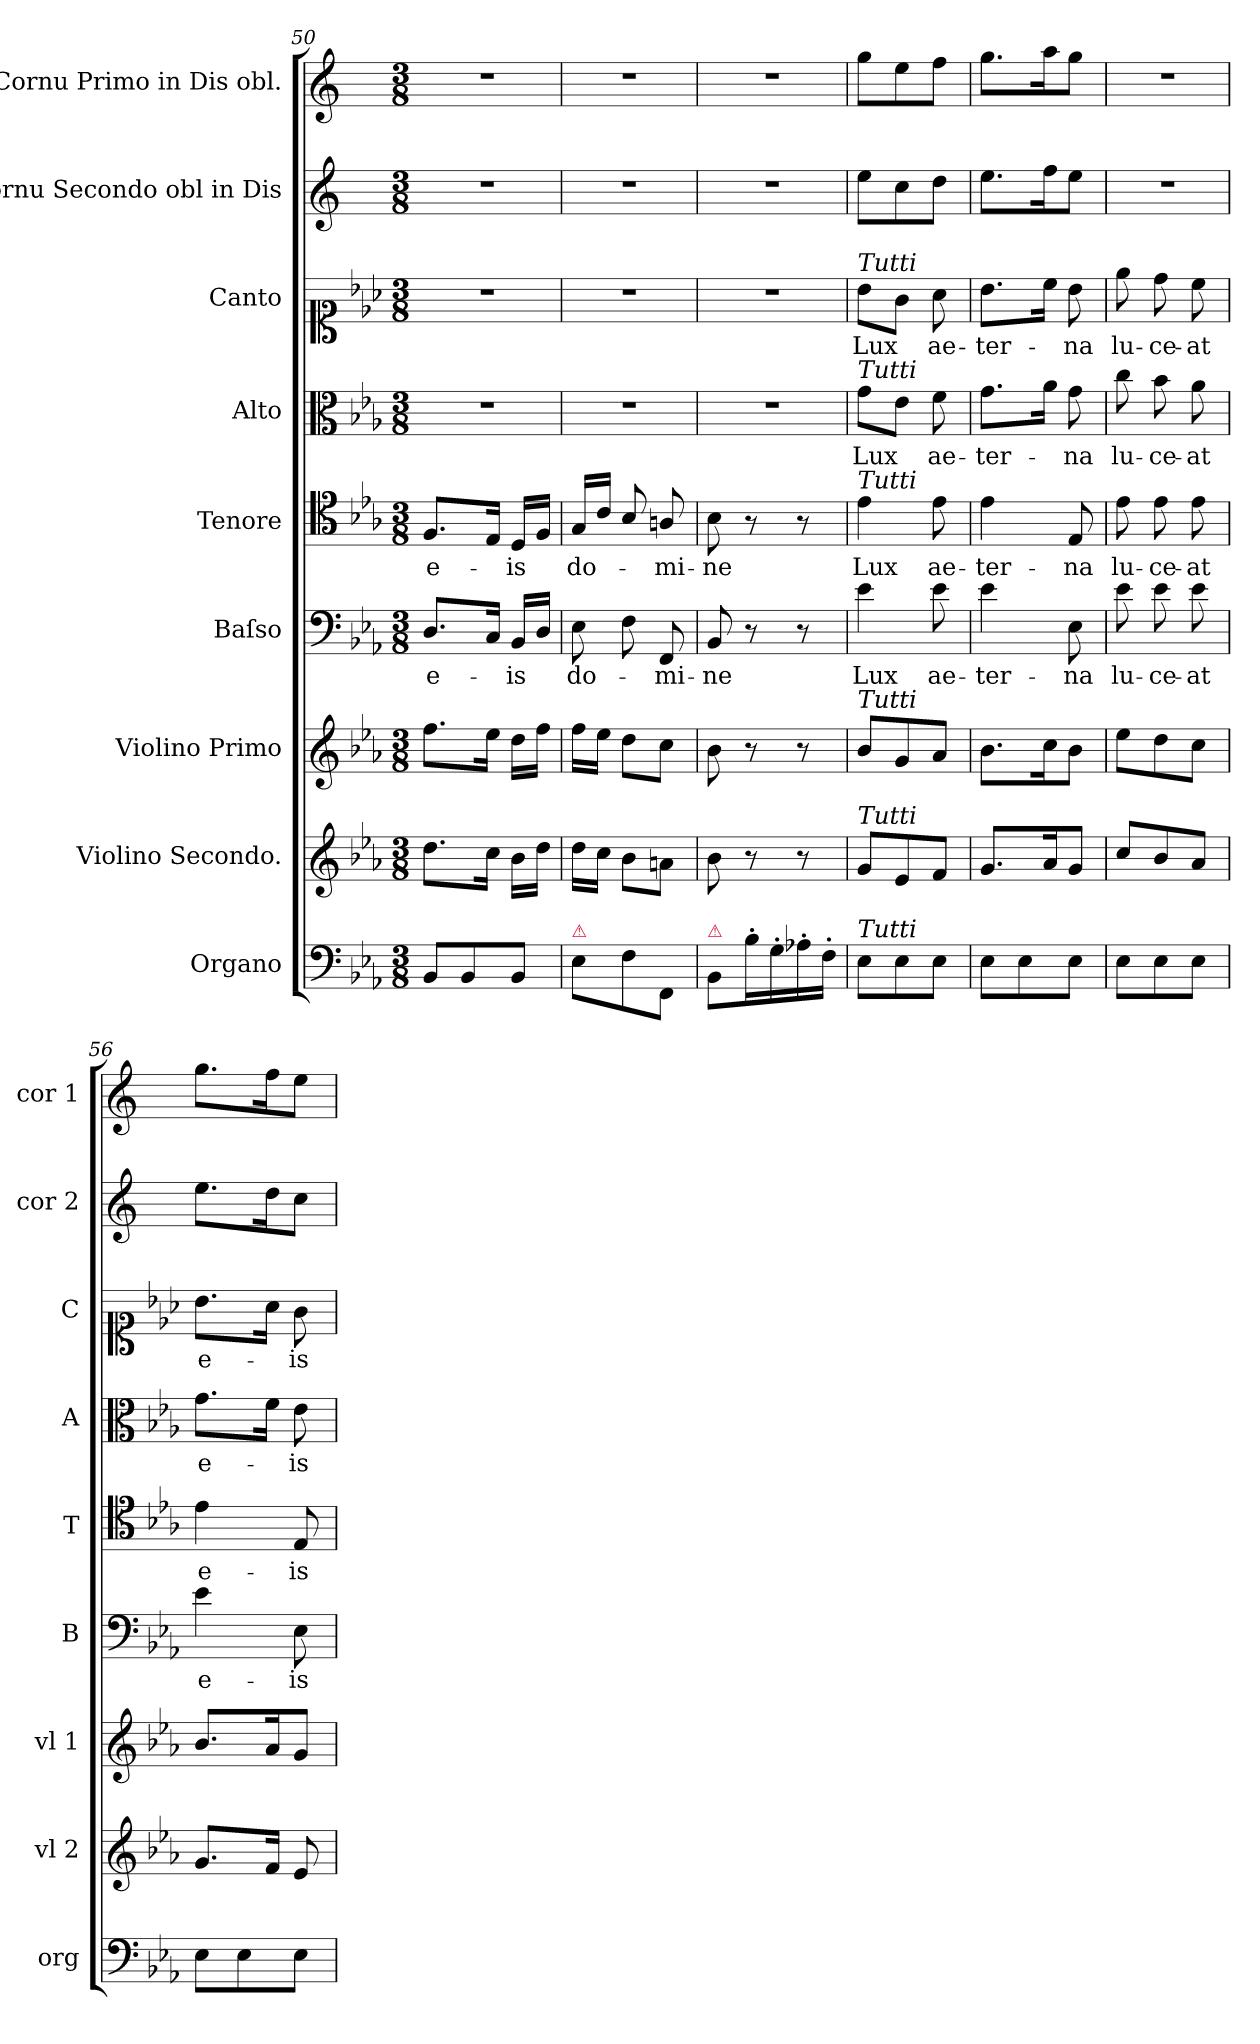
**kern	**kern	**kern	**kern	**text	**kern	**text	**kern	**text	**kern	**text	**kern	**kern
*part9	*part8	*part7	*part6	*part6	*part5	*part5	*part4	*part4	*part3	*part3	*part2	*part1
*staff9	*staff8	*staff7	*staff6	*staff6	*staff5	*staff5	*staff4	*staff4	*staff3	*staff3	*staff2	*staff1
*I"Organo	*I"Violino Secondo.	*I"Violino Primo	*I"Baſso	*	*I"Tenore	*	*I"Alto	*	*I"Canto	*	*I"Cornu Secondo obl in Dis	*I"Cornu Primo in Dis obl.
*I'org	*I'vl 2	*I'vl 1	*I'B	*	*I'T	*	*I'A	*	*I'C	*	*I'cor 2	*I'cor 1
*clefF4	*clefG2	*clefG2	*clefF4	*	*clefC4	*	*clefC3	*	*clefC1	*	*clefG2	*clefG2
*	*	*	*	*	*	*	*	*	*	*	*ITrd5c9	*ITrd5c9
*k[b-e-a-]	*k[b-e-a-]	*k[b-e-a-]	*k[b-e-a-]	*	*k[b-e-a-]	*	*k[b-e-a-]	*	*k[b-e-a-]	*	*k[b-e-a-]	*k[b-e-a-]
*E-:	*E-:	*E-:	*E-:	*	*E-:	*	*E-:	*	*E-:	*	*E-:	*E-:
*M3/8	*M3/8	*M3/8	*M3/8	*	*M3/8	*	*M3/8	*	*M3/8	*	*M3/8	*M3/8
=50	=50	=50	=50	=50	=50	=50	=50	=50	=50	=50	=50	=50
8BB-/L	8.dd\L	8.ff\L	8.D/L	e-	8.F/L	e-	4.r	.	4.r	.	4.r	4.r
8BB-/	.	.	.	.	.	.	.	.	.	.	.	.
.	16cc\Jk	16ee-\Jk	16C/Jk	.	16E-/Jk	.	.	.	.	.	.	.
8BB-/J	16b-\LL	16dd\LL	16BB-/LL	-is	16D/LL	-is	.	.	.	.	.	.
.	16dd\JJ	16ff\JJ	16D/JJ	.	16F/JJ	.	.	.	.	.	.	.
=51	=51	=51	=51	=51	=51	=51	=51	=51	=51	=51	=51	=51
!LO:TX:a:color=crimson:t=⚠	!	!	!	!	!	!	!	!	!	!	!	!
8E-\L	16dd\LL	16ff\LL	8E-\	do-	16G/LL	do-	4.r	.	4.r	.	4.r	4.r
.	16cc\JJ	16ee-\JJ	.	.	16c/JJ	.	.	.	.	.	.	.
8F\	8b-\L	8dd\L	8F\	.	8B-/	.	.	.	.	.	.	.
8FF/J	8an\J	8cc\J	8FF/	-mi-	8An/	-mi-	.	.	.	.	.	.
=52	=52	=52	=52	=52	=52	=52	=52	=52	=52	=52	=52	=52
!LO:TX:a:color=crimson:t=⚠	!	!	!	!	!	!	!	!	!	!	!	!
8BB-/L	8b-\	8b-\	8BB-/	-ne	8B-\	-ne	4.r	.	4.r	.	4.r	4.r
16B-'\L	8r	8r	8r	.	8r	.	.	.	.	.	.	.
16G'\	.	.	.	.	.	.	.	.	.	.	.	.
16A-X'\	8r	8r	8r	.	8r	.	.	.	.	.	.	.
16F'\JJ	.	.	.	.	.	.	.	.	.	.	.	.
=53	=53	=53	=53	=53	=53	=53	=53	=53	=53	=53	=53	=53
!	!	!	!	!	!	!	!	!	!LO:TX:a:i:t=Tutti	!	!	!
!	!	!	!	!	!	!	!LO:TX:a:i:t=Tutti	!	!	!	!	!
!	!	!	!	!	!LO:TX:a:i:t=Tutti	!	!	!	!	!	!	!
!	!	!LO:TX:a:i:t=Tutti	!	!	!	!	!	!	!	!	!	!
!	!LO:TX:a:i:t=Tutti	!	!	!	!	!	!	!	!	!	!	!
!LO:TX:a:i:t=Tutti	!	!	!	!	!	!	!	!	!	!	!	!
8E-\L	8g/L	8b-/L	4e-\	Lux	4e-\	Lux	8g\L	Lux	8b-\L	Lux	8g\L	8b-\L
8E-\	8e-/	8g/	.	.	.	.	8e-\J	.	8g\J	.	8e-\	8g\
8E-\J	8f/J	8a-/J	8e-\	ae-	8e-\	ae-	8f\	ae-	8a-\	-ae-	8f\J	8a-\J
=54	=54	=54	=54	=54	=54	=54	=54	=54	=54	=54	=54	=54
8E-\L	8.g/L	8.b-\L	4e-\	-ter-	4e-\	-ter-	8.g\L	-ter-	8.b-\L	-ter-	8.g\L	8.b-\L
8E-\	.	.	.	.	.	.	.	.	.	.	.	.
.	16a-/K	16cc\K	.	.	.	.	16a-\Jk	.	16cc\Jk	.	16a-\K	16cc\K
8E-\J	8g/J	8b-\J	8E-\	-na	8E-/	-na	8g\	-na	8b-\	-na	8g\J	8b-\J
=55	=55	=55	=55	=55	=55	=55	=55	=55	=55	=55	=55	=55
8E-\L	8cc/L	8ee-\L	8e-\	lu-	8e-\	lu-	8cc\	lu-	8ee-\	lu-	4.r	4.r
8E-\	8b-/	8dd\	8e-\	-ce-	8e-\	-ce-	8b-\	-ce-	8dd\	-ce-	.	.
8E-\J	8a-/J	8cc\J	8e-\	-at	8e-\	-at	8a-\	-at	8cc\	-at	.	.
=56	=56	=56	=56	=56	=56	=56	=56	=56	=56	=56	=56	=56
8E-\L	8.g/L	8.b-/L	4e-\	e-	4e-\	e-	8.g\L	e-	8.b-\L	e-	8.g\L	8.b-\L
8E-\	.	.	.	.	.	.	.	.	.	.	.	.
.	16f/Jk	16a-/K	.	.	.	.	16f\Jk	.	16a-\Jk	.	16f\K	16a-\K
8E-\J	8e-/	8g/J	8E-\	-is	8E-/	-is	8e-\	-is	8g\	-is	8e-\J	8g\J
=	=	=	=	=	=	=	=	=	=	=	=	=
*-	*-	*-	*-	*-	*-	*-	*-	*-	*-	*-	*-	*-
